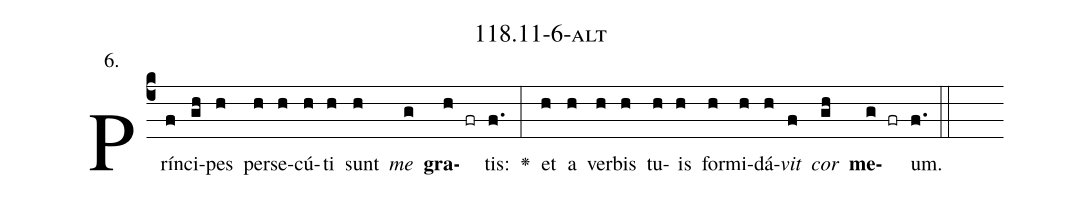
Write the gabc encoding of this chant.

name: 118.11-6-alt;
annotation: 6.;
%%
(c4)Prín(f)ci(gh)pes(h) per(h)se(h)cú(h)ti(h) sunt(h) <i>me</i>(g) <b>gra</b>(h fr)tis:(f.) <v>\greheightstar</v>(:) et(h) a(h) ver(h)bis(h) tu(h)is(h) for(h)mi(h)dá(h)<i>vit</i>(f) <i>cor</i>(gh) <b>me</b>(g fr)um.(f.) (::)


%E(h) u(h) o(f) u(gh) a(g) e.(f.) (::)
